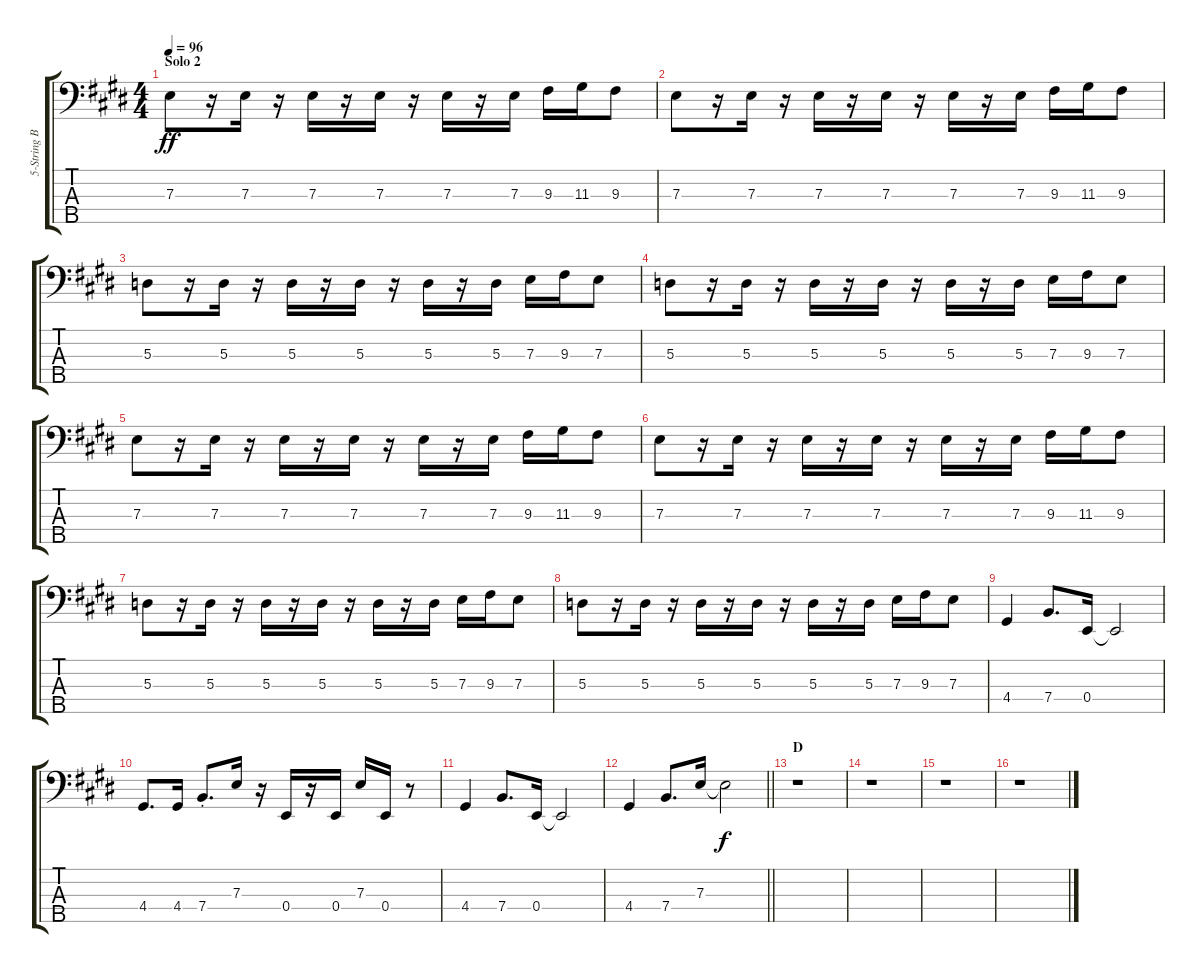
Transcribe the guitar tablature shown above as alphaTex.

\track ("5-String Bass" "5-String B") {instrument electricbassfinger}
\staff {score tabs}
\tuning (G2 D2 A1 E1 B0) {hide}
\ts (4 4)
\section ("" "Solo 2")
\tempo 96
\clef f4
\ks e
7.3.8{dy ff} r.16 7.3.16 r.16 7.3.16 r.16 7.3.16 r.16 7.3.16 r.16 7.3.16 9.3.16 11.3.16 9.3.8 |
7.3.8 r.16 7.3.16 r.16 7.3.16 r.16 7.3.16 r.16 7.3.16 r.16 7.3.16 9.3.16 11.3.16 9.3.8 |
5.3.8 r.16 5.3.16 r.16 5.3.16 r.16 5.3.16 r.16 5.3.16 r.16 5.3.16 7.3.16 9.3.16 7.3.8 |
5.3.8 r.16 5.3.16 r.16 5.3.16 r.16 5.3.16 r.16 5.3.16 r.16 5.3.16 7.3.16 9.3.16 7.3.8 |
7.3.8 r.16 7.3.16 r.16 7.3.16 r.16 7.3.16 r.16 7.3.16 r.16 7.3.16 9.3.16 11.3.16 9.3.8 |
7.3.8 r.16 7.3.16 r.16 7.3.16 r.16 7.3.16 r.16 7.3.16 r.16 7.3.16 9.3.16 11.3.16 9.3.8 |
5.3.8 r.16 5.3.16 r.16 5.3.16 r.16 5.3.16 r.16 5.3.16 r.16 5.3.16 7.3.16 9.3.16 7.3.8 |
5.3.8 r.16 5.3.16 r.16 5.3.16 r.16 5.3.16 r.16 5.3.16 r.16 5.3.16 7.3.16 9.3.16 7.3.8 |
4.4.4 7.4.8{d} 0.4.16 0.4{t}.2 |
4.4.8{d} 4.4.16 7.4{st}.8{d} 7.3.16 r.16 0.4.16 r.16 0.4.16 7.3.16 0.4.16 r.8 |
4.4.4 7.4.8{d} 0.4.16 0.4{t}.2 |
\barLineRight lightlight
4.4.4 7.4.8{d} 7.3.16 7.3{t}.2{dy f} |
\section ("" "D")
r.1 |
r.1 |
r.1 |
r.1
